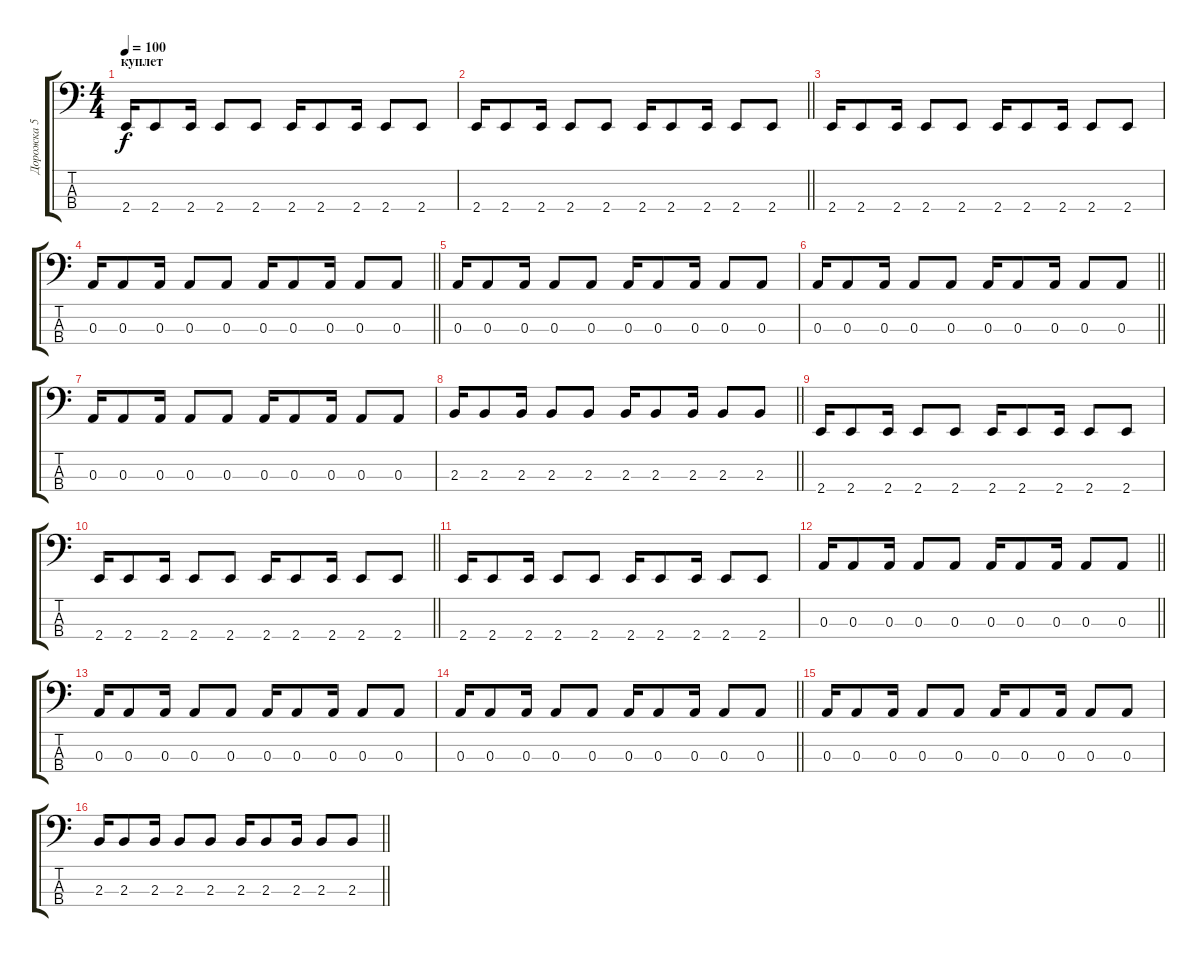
\track ("Дорожка 5" "Дорожка 5") {instrument electricbassfinger}
\staff {score tabs}
\tuning (G2 D2 A1 D1) {hide}
\ts (4 4)
\section ("" "куплет ")
\tempo 100
\clef f4
\ks c
2.4.16{dy f} 2.4.8 2.4.16 2.4.8 2.4.8 2.4.16 2.4.8 2.4.16 2.4.8 2.4.8 |
\barLineRight lightlight
2.4.16 2.4.8 2.4.16 2.4.8 2.4.8 2.4.16 2.4.8 2.4.16 2.4.8 2.4.8 |
2.4.16 2.4.8 2.4.16 2.4.8 2.4.8 2.4.16 2.4.8 2.4.16 2.4.8 2.4.8 |
\barLineRight lightlight
0.3.16 0.3.8 0.3.16 0.3.8 0.3.8 0.3.16 0.3.8 0.3.16 0.3.8 0.3.8 |
0.3.16 0.3.8 0.3.16 0.3.8 0.3.8 0.3.16 0.3.8 0.3.16 0.3.8 0.3.8 |
\barLineRight lightlight
0.3.16 0.3.8 0.3.16 0.3.8 0.3.8 0.3.16 0.3.8 0.3.16 0.3.8 0.3.8 |
0.3.16 0.3.8 0.3.16 0.3.8 0.3.8 0.3.16 0.3.8 0.3.16 0.3.8 0.3.8 |
\barLineRight lightlight
2.3.16 2.3.8 2.3.16 2.3.8 2.3.8 2.3.16 2.3.8 2.3.16 2.3.8 2.3.8 |
2.4.16 2.4.8 2.4.16 2.4.8 2.4.8 2.4.16 2.4.8 2.4.16 2.4.8 2.4.8 |
\barLineRight lightlight
2.4.16 2.4.8 2.4.16 2.4.8 2.4.8 2.4.16 2.4.8 2.4.16 2.4.8 2.4.8 |
2.4.16 2.4.8 2.4.16 2.4.8 2.4.8 2.4.16 2.4.8 2.4.16 2.4.8 2.4.8 |
\barLineRight lightlight
0.3.16 0.3.8 0.3.16 0.3.8 0.3.8 0.3.16 0.3.8 0.3.16 0.3.8 0.3.8 |
0.3.16 0.3.8 0.3.16 0.3.8 0.3.8 0.3.16 0.3.8 0.3.16 0.3.8 0.3.8 |
\barLineRight lightlight
0.3.16 0.3.8 0.3.16 0.3.8 0.3.8 0.3.16 0.3.8 0.3.16 0.3.8 0.3.8 |
0.3.16 0.3.8 0.3.16 0.3.8 0.3.8 0.3.16 0.3.8 0.3.16 0.3.8 0.3.8 |
\barLineRight lightlight
2.3.16 2.3.8 2.3.16 2.3.8 2.3.8 2.3.16 2.3.8 2.3.16 2.3.8 2.3.8
